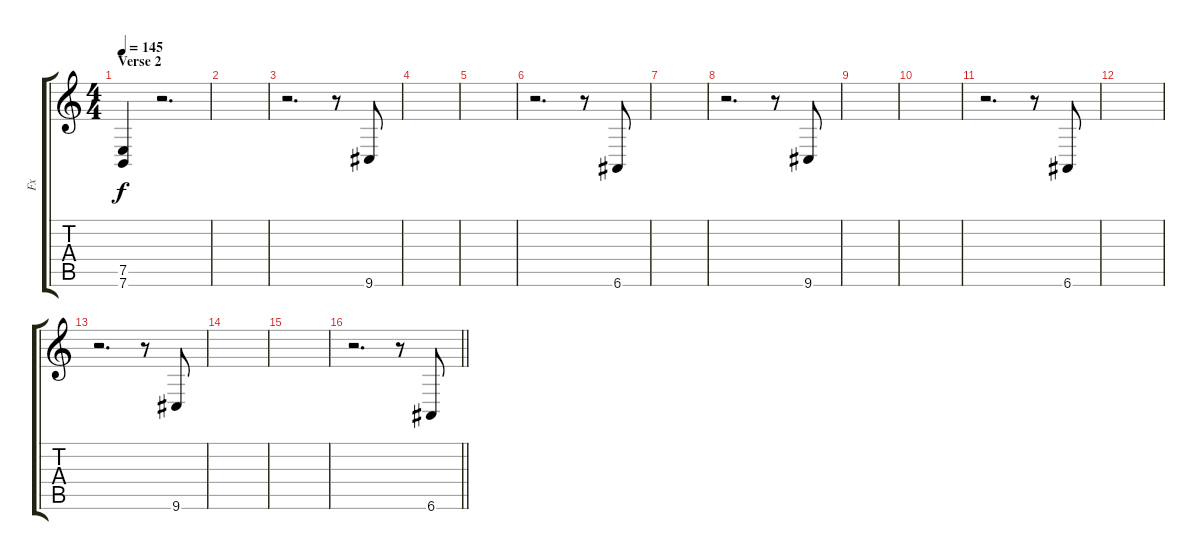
\track ("Fx" "Fx") {instrument guitarfretnoise}
\staff {score tabs}
\tuning (E4 B3 G3 D3 A2 E2) {hide}
\ts (4 4)
\section ("" "Verse 2")
\tempo 145
\clef g2
\ks c
(7.5{t} 7.6{t}).4{dy f} r.2{d} |
|
r.2{d} r.8 9.6.8 |
|
|
r.2{d} r.8 6.6.8 |
|
r.2{d} r.8 9.6.8 |
|
|
r.2{d} r.8 6.6.8 |
|
r.2{d} r.8 9.6.8 |
|
|
\barLineRight lightlight
r.2{d} r.8 6.6.8
